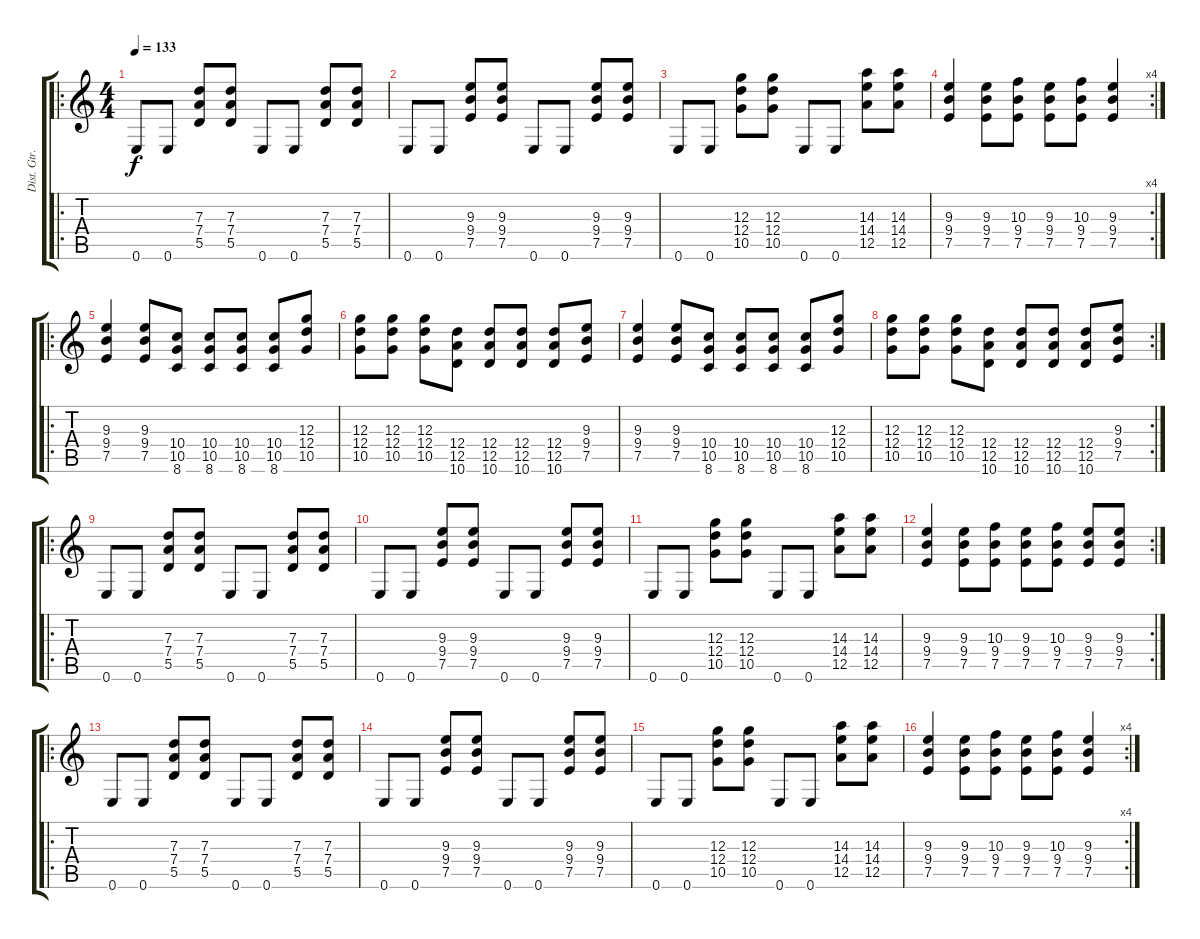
\track ("Dist. Gtr." "Dist. Gtr.") {instrument distortionguitar}
\staff {score tabs}
\tuning (E4 B3 G3 D3 A2 E2) {hide}
\ro
\ts (4 4)
\tempo 133
\clef g2
\ks c
0.6.8{dy f} 0.6.8 (7.3 7.4 5.5).8 (7.3 7.4 5.5).8 0.6.8 0.6.8 (7.3 7.4 5.5).8 (7.3 7.4 5.5).8 |
0.6.8 0.6.8 (9.3 9.4 7.5).8 (9.3 9.4 7.5).8 0.6.8 0.6.8 (9.3 9.4 7.5).8 (9.3 9.4 7.5).8 |
0.6.8 0.6.8 (12.3 12.4 10.5).8 (12.3 12.4 10.5).8 0.6.8 0.6.8 (14.3 14.4 12.5).8 (14.3 14.4 12.5).8 |
\rc 4
(9.3 9.4 7.5).4 (9.3 9.4 7.5).8 (10.3 9.4 7.5).8 (9.3 9.4 7.5).8 (10.3 9.4 7.5).8 (9.3 9.4 7.5).4 |
\ro
(9.3 9.4 7.5).4 (9.3 9.4 7.5).8 (10.4 10.5 8.6).8 (10.4 10.5 8.6).8 (10.4 10.5 8.6).8 (10.4 10.5 8.6).8 (12.3 12.4 10.5).8 |
(12.3 12.4 10.5).8 (12.3 12.4 10.5).8 (12.3 12.4 10.5).8 (12.4 12.5 10.6).8 (12.4 12.5 10.6).8 (12.4 12.5 10.6).8 (12.4 12.5 10.6).8 (9.3 9.4 7.5).8 |
(9.3 9.4 7.5).4 (9.3 9.4 7.5).8 (10.4 10.5 8.6).8 (10.4 10.5 8.6).8 (10.4 10.5 8.6).8 (10.4 10.5 8.6).8 (12.3 12.4 10.5).8 |
\rc 2
(12.3 12.4 10.5).8 (12.3 12.4 10.5).8 (12.3 12.4 10.5).8 (12.4 12.5 10.6).8 (12.4 12.5 10.6).8 (12.4 12.5 10.6).8 (12.4 12.5 10.6).8 (9.3 9.4 7.5).8 |
\ro
0.6.8 0.6.8 (7.3 7.4 5.5).8 (7.3 7.4 5.5).8 0.6.8 0.6.8 (7.3 7.4 5.5).8 (7.3 7.4 5.5).8 |
0.6.8 0.6.8 (9.3 9.4 7.5).8 (9.3 9.4 7.5).8 0.6.8 0.6.8 (9.3 9.4 7.5).8 (9.3 9.4 7.5).8 |
0.6.8 0.6.8 (12.3 12.4 10.5).8 (12.3 12.4 10.5).8 0.6.8 0.6.8 (14.3 14.4 12.5).8 (14.3 14.4 12.5).8 |
\rc 2
(9.3 9.4 7.5).4 (9.3 9.4 7.5).8 (10.3 9.4 7.5).8 (9.3 9.4 7.5).8 (10.3 9.4 7.5).8 (9.3 9.4 7.5).8 (9.3 9.4 7.5).8 |
\ro
0.6.8 0.6.8 (7.3 7.4 5.5).8 (7.3 7.4 5.5).8 0.6.8 0.6.8 (7.3 7.4 5.5).8 (7.3 7.4 5.5).8 |
0.6.8 0.6.8 (9.3 9.4 7.5).8 (9.3 9.4 7.5).8 0.6.8 0.6.8 (9.3 9.4 7.5).8 (9.3 9.4 7.5).8 |
0.6.8 0.6.8 (12.3 12.4 10.5).8 (12.3 12.4 10.5).8 0.6.8 0.6.8 (14.3 14.4 12.5).8 (14.3 14.4 12.5).8 |
\rc 4
(9.3 9.4 7.5).4 (9.3 9.4 7.5).8 (10.3 9.4 7.5).8 (9.3 9.4 7.5).8 (10.3 9.4 7.5).8 (9.3 9.4 7.5).4
